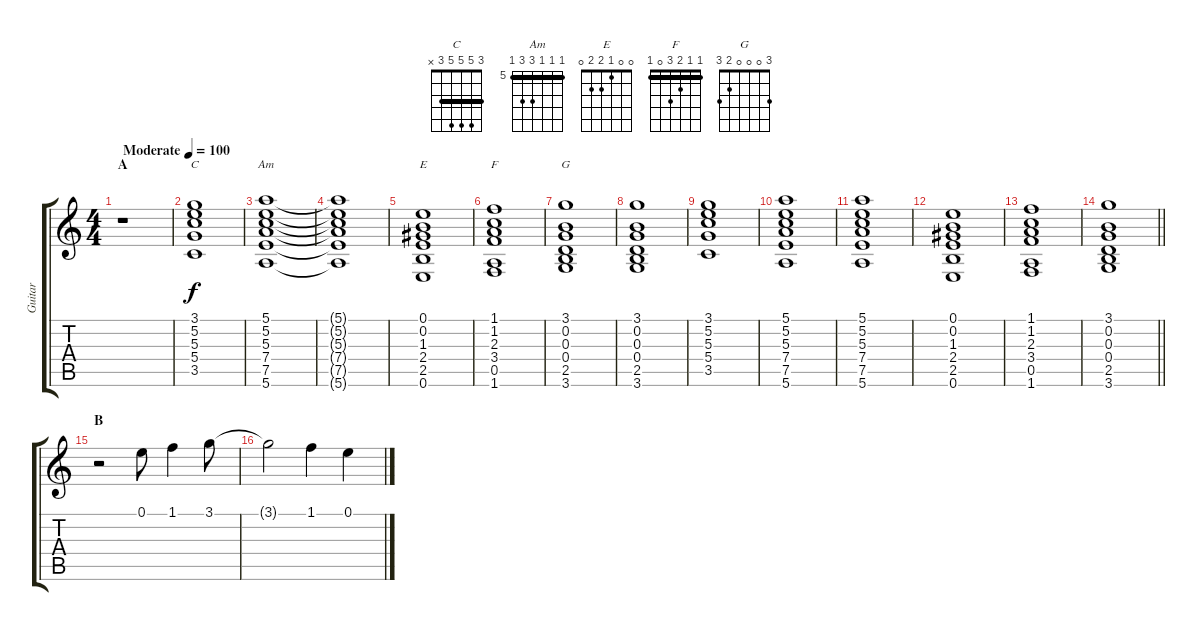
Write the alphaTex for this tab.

\track ("Guitar" "Guitar") {instrument electricguitarclean}
\staff {score tabs}
\tuning (E4 B3 G3 D3 A2 E2) {hide}
\chord ("C" 3 5 5 5 3 x) {barre 3}
\chord ("Am" 5 5 5 7 7 5) {firstfret 5 barre 5}
\chord ("E" 0 0 1 2 2 0)
\chord ("F" 1 1 2 3 0 1) {barre 1}
\chord ("G" 3 0 0 0 2 3)
\ts (4 4)
\section ("" "A")
\tempo (100 "Moderate")
\clef g2
\ks c
r.1{dy f instrument electricguitarclean} |
(3.1 5.2 5.3 5.4 3.5).1{ch "C"} |
(5.1 5.2 5.3 7.4 7.5 5.6).1{ch "Am"} |
(5.1{t} 5.2{t} 5.3{t} 7.4{t} 7.5{t} 5.6{t}).1 |
(0.1 0.2 1.3 2.4 2.5 0.6).1{ch "E"} |
(1.1 1.2 2.3 3.4 0.5 1.6).1{ch "F"} |
(3.1 0.2 0.3 0.4 2.5 3.6).1{ch "G"} |
(3.1 0.2 0.3 0.4 2.5 3.6).1 |
(3.1 5.2 5.3 5.4 3.5).1 |
(5.1 5.2 5.3 7.4 7.5 5.6).1 |
(5.1 5.2 5.3 7.4 7.5 5.6).1 |
(0.1 0.2 1.3 2.4 2.5 0.6).1 |
(1.1 1.2 2.3 3.4 0.5 1.6).1 |
\barLineRight lightlight
(3.1 0.2 0.3 0.4 2.5 3.6).1 |
\section ("" "B")
r.2{volume 16 instrument distortionguitar} 0.1.8 1.1.4 3.1.8 |
3.1{t}.2 1.1.4 0.1.4
